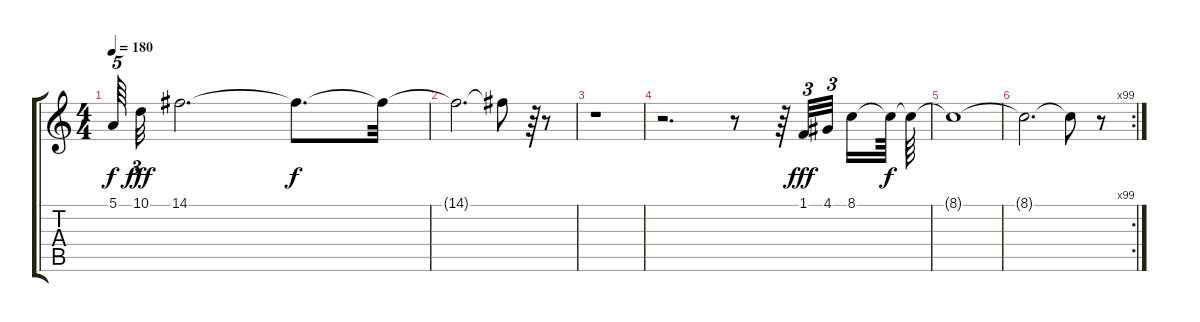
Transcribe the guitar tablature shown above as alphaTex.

\track "" {instrument lead4chiff}
\staff {score tabs}
\tuning (E4 B3 G3 D3 A2 E2) {hide}
\ts (4 4)
\tempo 180
\clef g2
\ks c
5.1{t}.64{tu (5 4) dy f} 10.1.32{tu (3 2) dy fff volume 12} 14.1.2{d volume 14} 14.1{t}.8{d dy f} 14.1{t}.32 |
14.1{t}.2{d} 14.1{t}.8 r.64 r.8 |
r.1 |
r.2{d} r.8 r.64 1.1.32{tu (3 2) dy fff volume 10} 4.1.32{tu (3 2) volume 12} 8.1.16{volume 14} 8.1{t}.64{dy f} 8.1{t}.64 |
8.1{t}.1 |
\rc 99
8.1{t}.2{d} 8.1{t}.8 r.8
